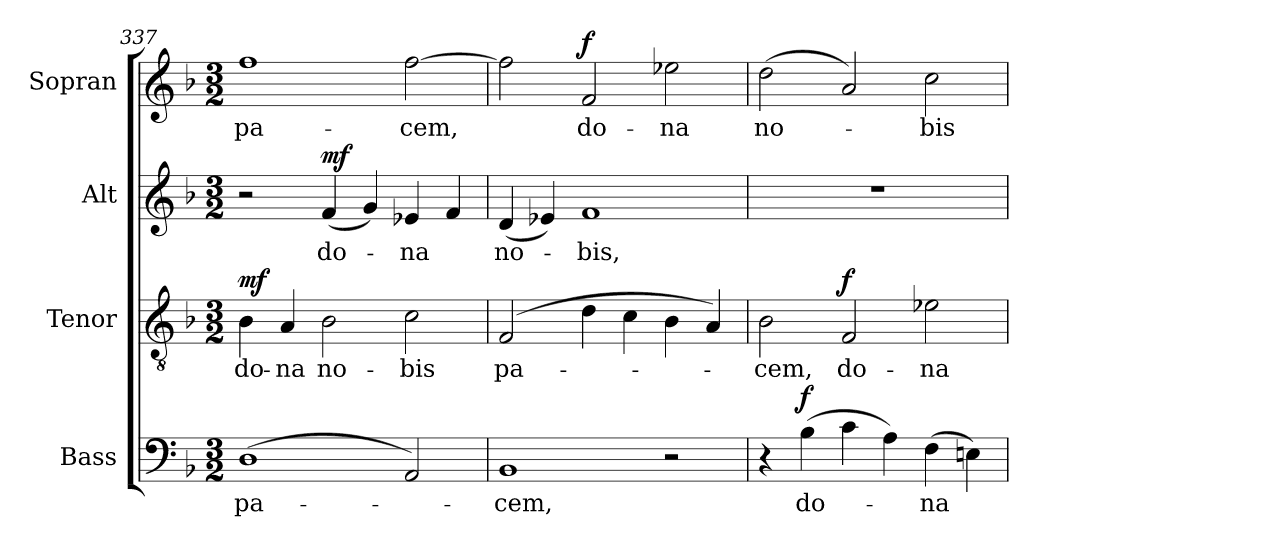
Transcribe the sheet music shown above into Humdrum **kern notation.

**kern	**text	**dynam	**kern	**text	**dynam	**kern	**text	**dynam	**kern	**text	**dynam
*part4	*part4	*part4	*part3	*part3	*part3	*part2	*part2	*part2	*part1	*part1	*part1
*staff4	*staff4	*staff4	*staff3	*staff3	*staff3	*staff2	*staff2	*staff2	*staff1	*staff1	*staff1
*I"Bass	*	*	*I"Tenor	*	*	*I"Alt	*	*	*I"Sopran	*	*
*I'B.	*	*	*I'T.	*	*	*I'A.	*	*	*I'S.	*	*
*clefF4	*	*	*clefGv2	*	*	*clefG2	*	*	*clefG2	*	*
*k[b-]	*	*	*k[b-]	*	*	*k[b-]	*	*	*k[b-]	*	*
*F:	*	*	*F:	*	*	*F:	*	*	*F:	*	*
*M3/2	*	*	*M3/2	*	*	*M3/2	*	*	*M3/2	*	*
=337	=337	=337	=337	=337	=337	=337	=337	=337	=337	=337	=337
!	!LO:LY:b	!	!	!LO:LY:b	!LO:DY:a	!	!	!	!	!LO:LY:b	!
(>1D	pa-	.	4B-\	do-	mf	2r	.	.	1ff	pa-	.
!	!	!	!	!LO:LY:b	!	!	!	!	!	!	!
.	.	.	4A/	-na	.	.	.	.	.	.	.
!	!	!	!	!LO:LY:b	!	!	!LO:LY:b	!LO:DY:a	!	!	!
.	.	.	2B-\	no-	.	(<4f/	do-	mf	.	.	.
.	.	.	.	.	.	4g/)	.	.	.	.	.
!	!	!	!	!LO:LY:b	!	!	!LO:LY:b	!	!	!LO:LY:b	!
2AA/)	.	.	2c\	-bis	.	4e-X/	-na	.	[2ff\	-cem,	.
.	.	.	.	.	.	4f/	.	.	.	.	.
=338	=338	=338	=338	=338	=338	=338	=338	=338	=338	=338	=338
!	!LO:LY:b	!	!	!LO:LY:b	!	!	!LO:LY:b	!	!	!	!
1BB-	-cem,	.	(2F/	pa-	.	(<4d/	no-	.	2ff\]	.	.
.	.	.	.	.	.	4e-X/)	.	.	.	.	.
!	!	!	!	!	!	!	!LO:LY:b	!	!	!LO:LY:b	!LO:DY:a
.	.	.	4d\	.	.	1f	-bis,	.	2f/	do-	f
.	.	.	4c\	.	.	.	.	.	.	.	.
!	!	!	!	!	!	!	!	!	!	!LO:LY:b	!
2r	.	.	4B-\	.	.	.	.	.	2ee-X\	-na	.
.	.	.	4A/)	.	.	.	.	.	.	.	.
!!LO:LB:g=z
=339	=339	=339	=339	=339	=339	=339	=339	=339	=339	=339	=339
!	!	!	!	!LO:LY:b	!	!	!	!	!	!LO:LY:b	!
4r	.	.	2B-\	-cem,	.	1.r	.	.	(>2dd\	no-	.
!	!LO:LY:b	!LO:DY:a	!	!	!	!	!	!	!	!	!
(>4B-\	do-	f	.	.	.	.	.	.	.	.	.
!	!	!	!	!LO:LY:b	!LO:DY:a	!	!	!	!	!	!
4c\	.	.	2F/	do-	f	.	.	.	2a/)	.	.
4A\)	.	.	.	.	.	.	.	.	.	.	.
!	!LO:LY:b	!	!	!LO:LY:b	!	!	!	!	!	!LO:LY:b	!
(>4F\	-na	.	2e-X\	-na	.	.	.	.	2cc\	-bis	.
4En\)	.	.	.	.	.	.	.	.	.	.	.
=	=	=	=	=	=	=	=	=	=	=	=
*-	*-	*-	*-	*-	*-	*-	*-	*-	*-	*-	*-
